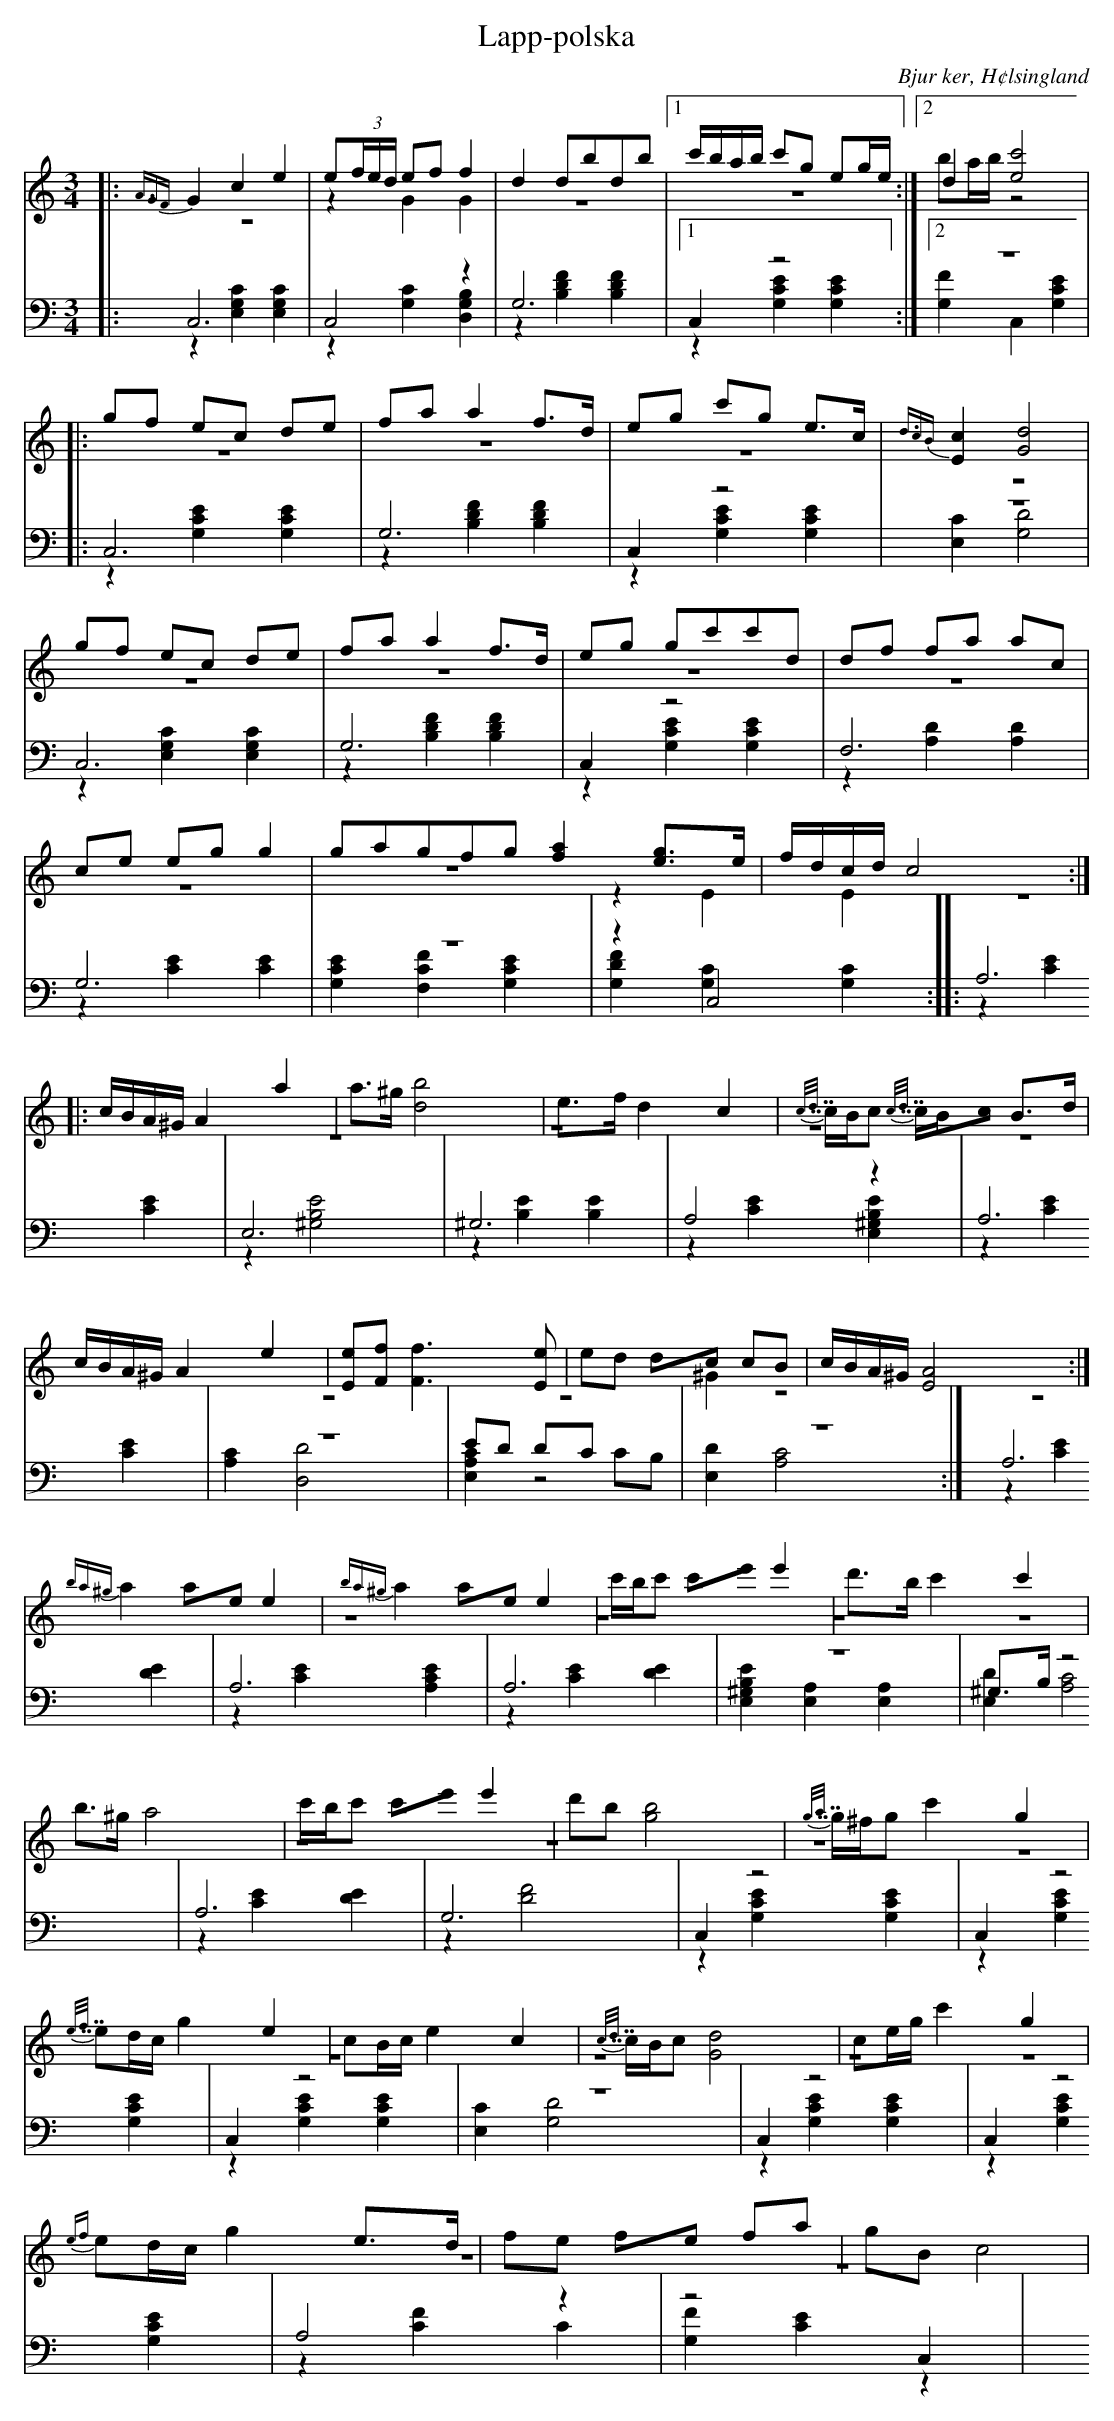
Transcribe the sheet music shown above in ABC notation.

X:1
T: Lapp-polska
O: Bjur ker, H¢lsingland
M: 3/4
L: 1/8
K: C
V:1
V:2 merge
V:3
V:4 merge
V:1
|:{A3/2GF}G2 c2 e2|e(3f/e/d/ ef f2|d2 dbdb|1 c'/b/a/b/ c'g eg/e/:|2 d2 [e4c'4]|
|:gf ec de|fa a2 f>d|eg c'g e>c|{d3/2cB}[c2E2] [G4d4]|
gf ec de|fa a2 f>d|eg gc'c'd|df fa ac|
ce eg g2|g2/5a2/5g2/5f2/5g2/5 [f2a2] [eg]>e|f/d/c/d/  c4:|
|:c/B/A/^G/ A2 a2|a>^g [d4b4]|e>f d2 c2|{c7/8d7/8}c/B/c {c7/8d7/8}c/B/c B>d|
c/B/A/^G/ A2 e2|[Ee][Ff] [F3f3] [Ee] |ed dc cB|c/B/A/^G/ [E4A4]:|
{ba^g}a2 ae e2|{ba^g}a2 ae e2|c'/b/c' c'e' e'2  |d'>b c'2 c'2|
 b>^g a4|c'/b/c' c'e' e'2|d'b [g4b4]|{g7/8a7/8}g/^f/g c'2 g2|
{e7/8f7/8}ed/c/ g2 e2|cB/c/ e2 c2|{c7/8d7/8}c/B/c [G4d4]|ce/g/ c'2 g2|
{ef}ed/c/ g2 e>d|fe fe fa|gB c4|
V:2
|:z6|z2 G2 G2|z6|1 z6:|2 ba/b/ z4|
|:z6|z6|z6|z6|
 z6|z6|z6|z6|
z6|z6|z2 E2 E2:|
|:z6|z6|z6|z6|
 z6|z6|z6|^G2 z4:|
|z6|z6|z6|z6|
 z6|z6|z6|z6|
z6|z6|z6|z6|
z6|z6|z6|
V:3  clef=bass
|:C,6|C,4 z2|G,6|1 C,2 z4:|2 z6|
|:C,6|G,6|C,2 z4|z6|
C,6|G,6|C,2 z4|F,6|
G,6|z6|z2 C,4:|
|:A,6|E,6|^G,6|A,4 z2|
A,6|z6|ED DC CB,|z6:|
A,6|A,6|A,6|z6|
 ^G,>B, z4|A,6|G,6|C,2 z4|
C,2 z4|C,2 z4|z6|C,2 z4|
C,2 z4|A,4 z2|z4 C,2|
V:4  clef=bass
|:z2 [E,2G,2C2] [E,2G,2C2]|z2 [G,2C2] [D,2G,2B,2]|z2 [B,2D2F2] [B,2D2F2]|1 z2 [G,2C2E2] [G,2C2E2]:|2 [G,2F2] C,2 [G,2C2E2]|
|:z2 [G,2C2E2] [G,2C2E2]|z2 [B,2D2F2] [B,2D2F2]|z2 [G,2C2E2] [G,2C2E2]|[E,2C2] [G,4D4]|
z2 [E,2G,2C2] [E,2G,2C2]|z2 [B,2D2F2] [B,2D2F2]|z2 [G,2C2E2] [G,2C2E2]|z2 [A,2D2] [A,2D2]|
z2 [C2E2] [C2E2]|[G,2C2E2] [F,2C2F2] [G,2C2E2] |[G,2D2F2] [G,2C2] [G,2C2]:|
|:z2 [C2E2] [C2E2]|z2 [^G,4B,4E4]|z2 [B,2E2] [B,2E2]|z2 [C2E2] [E,2^G,2B,2E2]|
z2 [C2E2] [C2E2]|[A,2C2] [D,4D4]|[E,2A,2C2] z4|[E,2D2] [A,4C4]:|
z2 [C2E2] [D2E2]|z2 [C2E2] [A,2C2E2]|z2 [C2E2] [D2E2]|[E,2^G,2B,2E2] [A,2E,2] [A,2E,2]|
 [E,2D2] [A,4C4]|z2 [C2E2] [D2E2]|z2 [D4F4]|z2 [G,2C2E2] [G,2C2E2]|
z2 [G,2C2E2] [G,2C2E2]|z2 [G,2C2E2] [G,2C2E2]|[E,2C2] [G,4D4]|z2 [G,2C2E2] [G,2C2E2]|
z2 [G,2C2E2] [G,2C2E2]|z2 [C2F2] C2|[G,2F2] [C2E2] z2|
